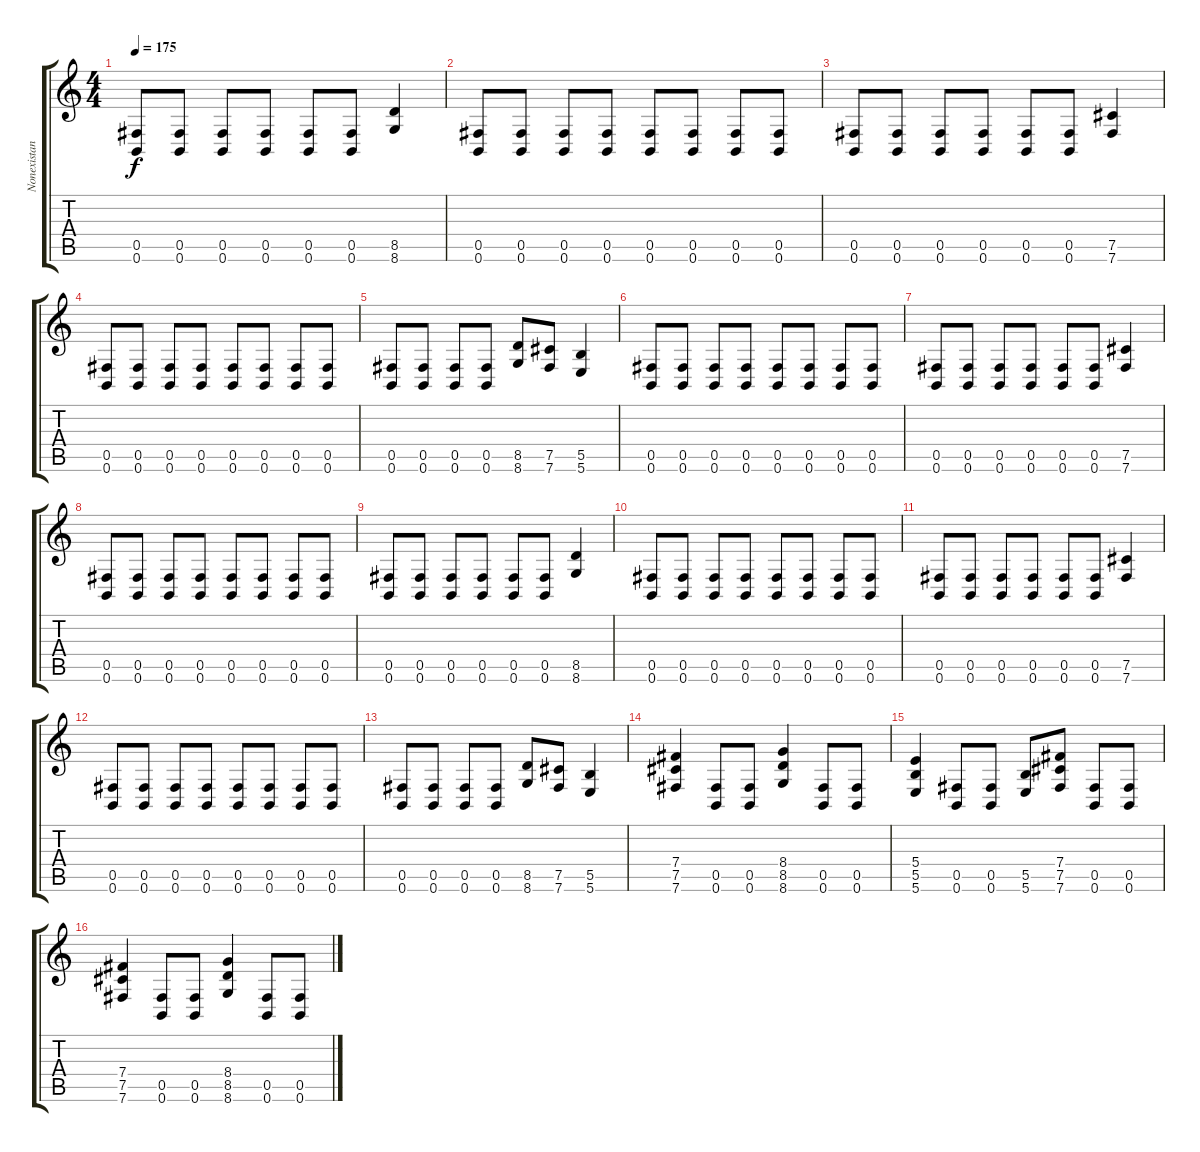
\track ("Nonexistant Guitarist" "Nonexistan") {instrument overdrivenguitar}
\staff {score tabs}
\tuning (Db4 Ab3 E3 B2 Gb2 B1) {hide}
\ts (4 4)
\tempo 175
\clef g2
\ks c
(0.5 0.6).8{dy f} (0.5 0.6).8 (0.5 0.6).8 (0.5 0.6).8 (0.5 0.6).8 (0.5 0.6).8 (8.5 8.6).4 |
(0.5 0.6).8 (0.5 0.6).8 (0.5 0.6).8 (0.5 0.6).8 (0.5 0.6).8 (0.5 0.6).8 (0.5 0.6).8 (0.5 0.6).8 |
(0.5 0.6).8 (0.5 0.6).8 (0.5 0.6).8 (0.5 0.6).8 (0.5 0.6).8 (0.5 0.6).8 (7.5 7.6).4 |
(0.5 0.6).8 (0.5 0.6).8 (0.5 0.6).8 (0.5 0.6).8 (0.5 0.6).8 (0.5 0.6).8 (0.5 0.6).8 (0.5 0.6).8 |
(0.5 0.6).8 (0.5 0.6).8 (0.5 0.6).8 (0.5 0.6).8 (8.5 8.6).8 (7.5 7.6).8 (5.5 5.6).4 |
(0.5 0.6).8 (0.5 0.6).8 (0.5 0.6).8 (0.5 0.6).8 (0.5 0.6).8 (0.5 0.6).8 (0.5 0.6).8 (0.5 0.6).8 |
(0.5 0.6).8 (0.5 0.6).8 (0.5 0.6).8 (0.5 0.6).8 (0.5 0.6).8 (0.5 0.6).8 (7.5 7.6).4 |
(0.5 0.6).8 (0.5 0.6).8 (0.5 0.6).8 (0.5 0.6).8 (0.5 0.6).8 (0.5 0.6).8 (0.5 0.6).8 (0.5 0.6).8 |
(0.5 0.6).8 (0.5 0.6).8 (0.5 0.6).8 (0.5 0.6).8 (0.5 0.6).8 (0.5 0.6).8 (8.5 8.6).4 |
(0.5 0.6).8 (0.5 0.6).8 (0.5 0.6).8 (0.5 0.6).8 (0.5 0.6).8 (0.5 0.6).8 (0.5 0.6).8 (0.5 0.6).8 |
(0.5 0.6).8 (0.5 0.6).8 (0.5 0.6).8 (0.5 0.6).8 (0.5 0.6).8 (0.5 0.6).8 (7.5 7.6).4 |
(0.5 0.6).8 (0.5 0.6).8 (0.5 0.6).8 (0.5 0.6).8 (0.5 0.6).8 (0.5 0.6).8 (0.5 0.6).8 (0.5 0.6).8 |
(0.5 0.6).8 (0.5 0.6).8 (0.5 0.6).8 (0.5 0.6).8 (8.5 8.6).8 (7.5 7.6).8 (5.5 5.6).4 |
(7.4 7.5 7.6).4 (0.5 0.6).8 (0.5 0.6).8 (8.4 8.5 8.6).4 (0.5 0.6).8 (0.5 0.6).8 |
(5.4 5.5 5.6).4 (0.5 0.6).8 (0.5 0.6).8 (5.5 5.6).8 (7.4 7.5 7.6).8 (0.5 0.6).8 (0.5 0.6).8 |
(7.4 7.5 7.6).4 (0.5 0.6).8 (0.5 0.6).8 (8.4 8.5 8.6).4 (0.5 0.6).8 (0.5 0.6).8
